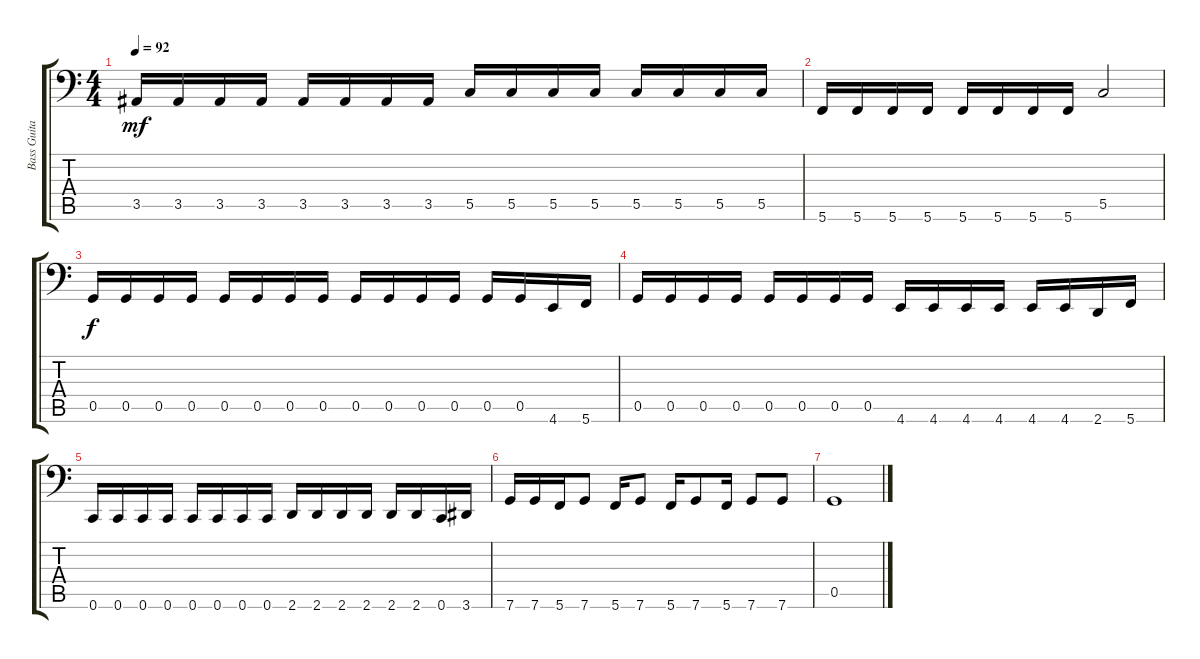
\track ("Bass Guitar" "Bass Guita") {instrument electricbassfinger}
\staff {score tabs}
\tuning (D3 A2 F2 C2 G1 C1) {hide}
\ts (4 4)
\tempo 92
\clef f4
\ks c
3.5.16{dy mf} 3.5.16 3.5.16 3.5.16 3.5.16 3.5.16 3.5.16 3.5.16 5.5.16 5.5.16 5.5.16 5.5.16 5.5.16 5.5.16 5.5.16 5.5.16 |
5.6.16 5.6.16 5.6.16 5.6.16 5.6.16 5.6.16 5.6.16 5.6.16 5.5.2 |
0.5.16{dy f} 0.5.16 0.5.16 0.5.16 0.5.16 0.5.16 0.5.16 0.5.16 0.5.16 0.5.16 0.5.16 0.5.16 0.5.16 0.5.16 4.6.16 5.6.16 |
0.5.16 0.5.16 0.5.16 0.5.16 0.5.16 0.5.16 0.5.16 0.5.16 4.6.16 4.6.16 4.6.16 4.6.16 4.6.16 4.6.16 2.6.16 5.6.16 |
0.6.16 0.6.16 0.6.16 0.6.16 0.6.16 0.6.16 0.6.16 0.6.16 2.6.16 2.6.16 2.6.16 2.6.16 2.6.16 2.6.16 0.6.16 3.6.16 |
7.6.16 7.6.16 5.6.16 7.6.8 5.6.16 7.6.8 5.6.16 7.6.8 5.6.16 7.6.8 7.6.8 |
0.5.1
